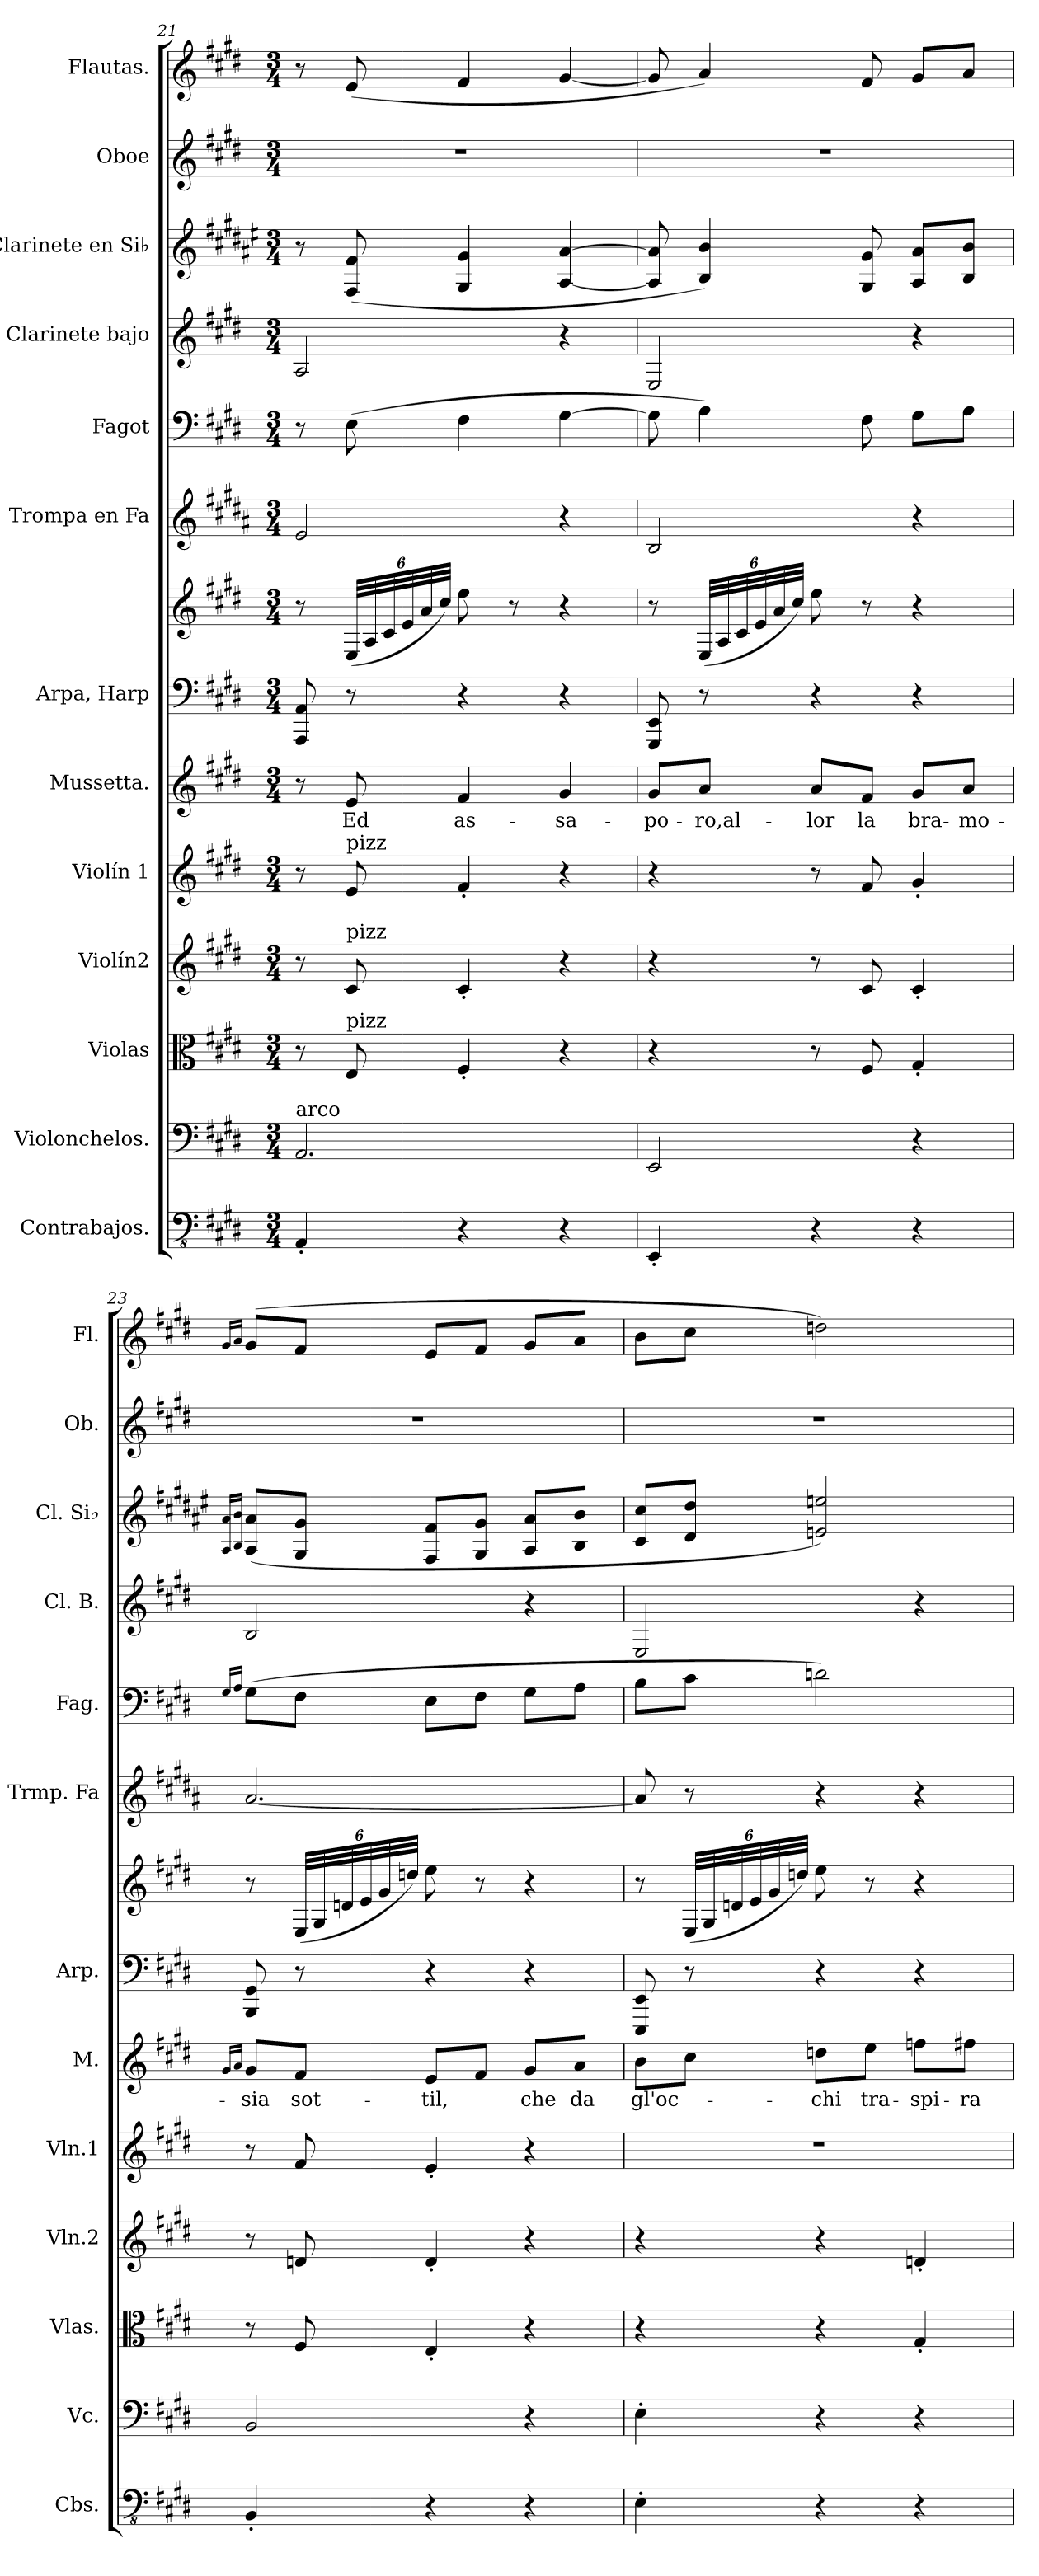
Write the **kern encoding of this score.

**kern	**kern	**kern	**kern	**kern	**kern	**text	**kern	**kern	**kern	**kern	**kern	**kern	**kern	**kern
*part13	*part12	*part11	*part10	*part9	*part8	*part8	*part7	*part7	*part6	*part5	*part4	*part3	*part2	*part1
*staff14	*staff13	*staff12	*staff11	*staff10	*staff9	*staff9	*staff8	*staff7	*staff6	*staff5	*staff4	*staff3	*staff2	*staff1
*I"Contrabajos.	*I"Violonchelos.	*I"Violas	*I"Violín2	*I"Violín 1	*I"Mussetta.	*	*I"Arpa, Harp	*	*I"Trompa en Fa	*I"Fagot	*I"Clarinete bajo	*I"Clarinete en Si♭	*I"Oboe	*I"Flautas.
*I'Cbs.	*I'Vc.	*I'Vlas.	*I'Vln.2	*I'Vln.1	*I'M.	*	*I'Arp.	*	*I'Trmp. Fa	*I'Fag.	*I'Cl. B.	*I'Cl. Si♭	*I'Ob.	*I'Fl.
*clefFv4	*clefF4	*clefC3	*clefG2	*clefG2	*clefG2	*	*clefF4	*clefG2	*clefG2	*clefF4	*clefG2	*clefG2	*clefG2	*clefG2
*	*	*	*	*	*	*	*	*	*ITrd4c7	*	*ITrd8c14	*ITrd1c2	*	*
*k[f#c#g#d#]	*k[f#c#g#d#]	*k[f#c#g#d#]	*k[f#c#g#d#]	*k[f#c#g#d#]	*k[f#c#g#d#]	*	*k[f#c#g#d#]	*k[f#c#g#d#]	*k[f#c#g#d#]	*k[f#c#g#d#]	*k[f#c#g#d#]	*k[f#c#g#d#]	*k[f#c#g#d#]	*k[f#c#g#d#]
*M3/4	*M3/4	*M3/4	*M3/4	*M3/4	*M3/4	*	*M3/4	*M3/4	*M3/4	*M3/4	*M3/4	*M3/4	*M3/4	*M3/4
=21	=21	=21	=21	=21	=21	=21	=21	=21	=21	=21	=21	=21	=21	=21
!	!LO:TX:a:t=arco	!	!	!	!	!	!	!	!	!	!	!	!	!
4AAA'/	2.AA/	8r	8r	8r	8r	.	8AAA/ 8AA/	8r	2A/	8r	2AA/	8r	2.r	8r
*	*	*	*	*	*	*	*	*Xbrackettup	*	*	*	*	*	*
!	!	!	!	!LO:TX:a:t=pizz	!	!	!	!	!	!	!	!	!	!
!	!	!	!LO:TX:a:t=pizz	!	!	!	!	!	!	!	!	!	!	!
!	!	!LO:TX:a:t=pizz	!	!	!	!	!	!	!	!	!	!	!	!
.	.	8E/	8c#/	8e/	8e/	Ed	8r	(48E/LLL	.	(8E\	.	(8E/ 8e/	.	(8e/
.	.	.	.	.	.	.	.	48A/	.	.	.	.	.	.
.	.	.	.	.	.	.	.	48c#/	.	.	.	.	.	.
.	.	.	.	.	.	.	.	48e/	.	.	.	.	.	.
.	.	.	.	.	.	.	.	48a/	.	.	.	.	.	.
.	.	.	.	.	.	.	.	48cc#/JJJ)	.	.	.	.	.	.
4r	.	4F#'/	4c#'/	4f#'/	4f#/	as-	4r	8ee\	.	4F#\	.	4F#/ 4f#/	.	4f#/
.	.	.	.	.	.	.	.	8r	.	.	.	.	.	.
4r	.	4r	4r	4r	4g#/	-sa-	4r	4r	4r	[4G#\	4r	[4G#/ [4g#/	.	[4g#/
=22	=22	=22	=22	=22	=22	=22	=22	=22	=22	=22	=22	=22	=22	=22
4EEE'/	2EE/	4r	4r	4r	8g#/L	-po-	8GGG#/ 8EE/	8r	2E/	8G#\]	2EE/	8G#/] 8g#/]	2.r	8g#/]
.	.	.	.	.	8a/J	-ro,al-	8r	(48E/LLL	.	4A\)	.	4A/ 4a/)	.	4a/)
.	.	.	.	.	.	.	.	48A/	.	.	.	.	.	.
.	.	.	.	.	.	.	.	48c#/	.	.	.	.	.	.
.	.	.	.	.	.	.	.	48e/	.	.	.	.	.	.
.	.	.	.	.	.	.	.	48a/	.	.	.	.	.	.
.	.	.	.	.	.	.	.	48cc#/JJJ)	.	.	.	.	.	.
4r	.	8r	8r	8r	8a/L	-lor	4r	8ee\	.	.	.	.	.	.
.	.	8F#/	8c#/	8f#/	8f#/J	la	.	8r	.	8F#\	.	8F#/ 8f#/	.	8f#/
4r	4r	4G#'/	4c#'/	4g#'/	8g#/L	bra-	4r	4r	4r	8G#\L	4r	8G#/ 8g#/L	.	8g#/L
.	.	.	.	.	8a/J	-mo-	.	.	.	8A\J	.	8A/ 8a/J	.	8a/J
!!LO:PB:g=z
=23	=23	=23	=23	=23	=23	=23	=23	=23	=23	=23	=23	=23	=23	=23
.	.	.	.	.	16qg#/LL	.	.	.	.	16qG#/LL	.	16qG#/ 16qg#/LL	.	16qg#/LL
.	.	.	.	.	16qa/JJ	.	.	.	.	16qA/JJ	.	16qA/ 16qa/JJ	.	16qa/JJ
4BBB'/	2BB/	8r	8r	8r	8g#/L	-sia	8BBB/ 8GG#/	8r	[2.d#/	(8G#\L	2BB/	(8G#/ 8g#/L	2.r	(8g#/L
.	.	8F#/	8dn/	8f#/	8f#/J	sot-	8r	(48E/LLL	.	8F#\J	.	8F#/ 8f#/J	.	8f#/J
.	.	.	.	.	.	.	.	48G#/	.	.	.	.	.	.
.	.	.	.	.	.	.	.	48dn/	.	.	.	.	.	.
.	.	.	.	.	.	.	.	48e/	.	.	.	.	.	.
.	.	.	.	.	.	.	.	48g#/	.	.	.	.	.	.
.	.	.	.	.	.	.	.	48ddn/JJJ)	.	.	.	.	.	.
4r	.	4E'/	4d'/	4e'/	8e/L	-til,	4r	8ee\	.	8E\L	.	8E/ 8e/L	.	8e/L
.	.	.	.	.	8f#/J	.	.	8r	.	8F#\J	.	8F#/ 8f#/J	.	8f#/J
4r	4r	4r	4r	4r	8g#/L	che	4r	4r	.	8G#\L	4r	8G#/ 8g#/L	.	8g#/L
.	.	.	.	.	8a/J	da	.	.	.	8A\J	.	8A/ 8a/J	.	8a/J
=24	=24	=24	=24	=24	=24	=24	=24	=24	=24	=24	=24	=24	=24	=24
4EE'\	4E'\	4r	4r	2.r	8b\L	gl'oc-	8EEE/ 8EE/	8r	8d#/]	8B\L	2EE/	8B/ 8b/L	2.r	8b\L
.	.	.	.	.	8cc#\J	.	8r	(48E/LLL	8r	8c#\J	.	8c#/ 8cc#/J	.	8cc#\J
.	.	.	.	.	.	.	.	48G#/	.	.	.	.	.	.
.	.	.	.	.	.	.	.	48dn/	.	.	.	.	.	.
.	.	.	.	.	.	.	.	48e/	.	.	.	.	.	.
.	.	.	.	.	.	.	.	48g#/	.	.	.	.	.	.
.	.	.	.	.	.	.	.	48ddn/JJJ)	.	.	.	.	.	.
4r	4r	4r	4r	.	8ddn\L	-chi	4r	8ee\	4r	2dn\)	.	2dn/ 2ddn/)	.	2ddn\)
.	.	.	.	.	8ee\J	tra-	.	8r	.	.	.	.	.	.
4r	4r	4G#'/	4dn'/	.	8ffn\L	-spi-	4r	4r	4r	.	4r	.	.	.
.	.	.	.	.	8ff#X\J	-ra	.	.	.	.	.	.	.	.
=	=	=	=	=	=	=	=	=	=	=	=	=	=	=
*-	*-	*-	*-	*-	*-	*-	*-	*-	*-	*-	*-	*-	*-	*-
